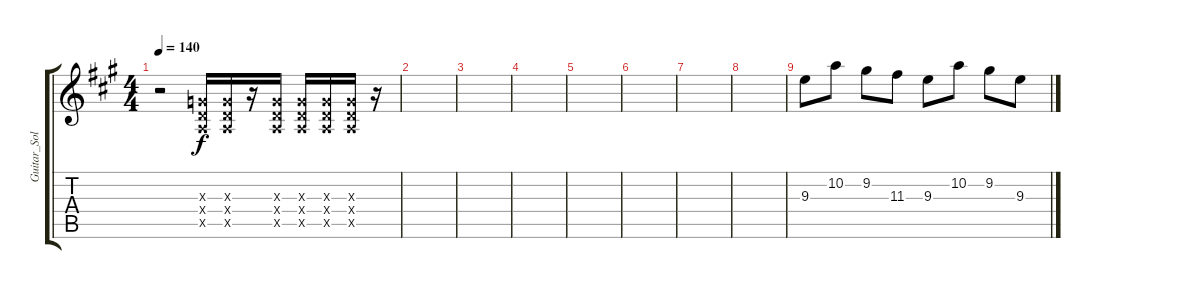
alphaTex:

\track ("Guitar_Solos" "Guitar_Sol") {instrument overdrivenguitar}
\staff {score tabs}
\tuning (E4 B3 G3 D3 A2 E2) {hide}
\ts (4 4)
\tempo 140
\clef g2
\ks a
r.2{dy f instrument overdrivenguitar} (0.3{x} 0.4{x} 0.5{x}).16 (0.3{x} 0.4{x} 0.5{x}).16 r.16 (0.3{x} 0.4{x} 0.5{x}).16 (0.3{x} 0.4{x} 0.5{x}).16 (0.3{x} 0.4{x} 0.5{x}).16 (0.3{x} 0.4{x} 0.5{x}).16 r.16 |
|
|
|
|
|
|
|
9.3.8 10.2.8 9.2.8 11.3.8 9.3.8 10.2.8 9.2.8 9.3.8
